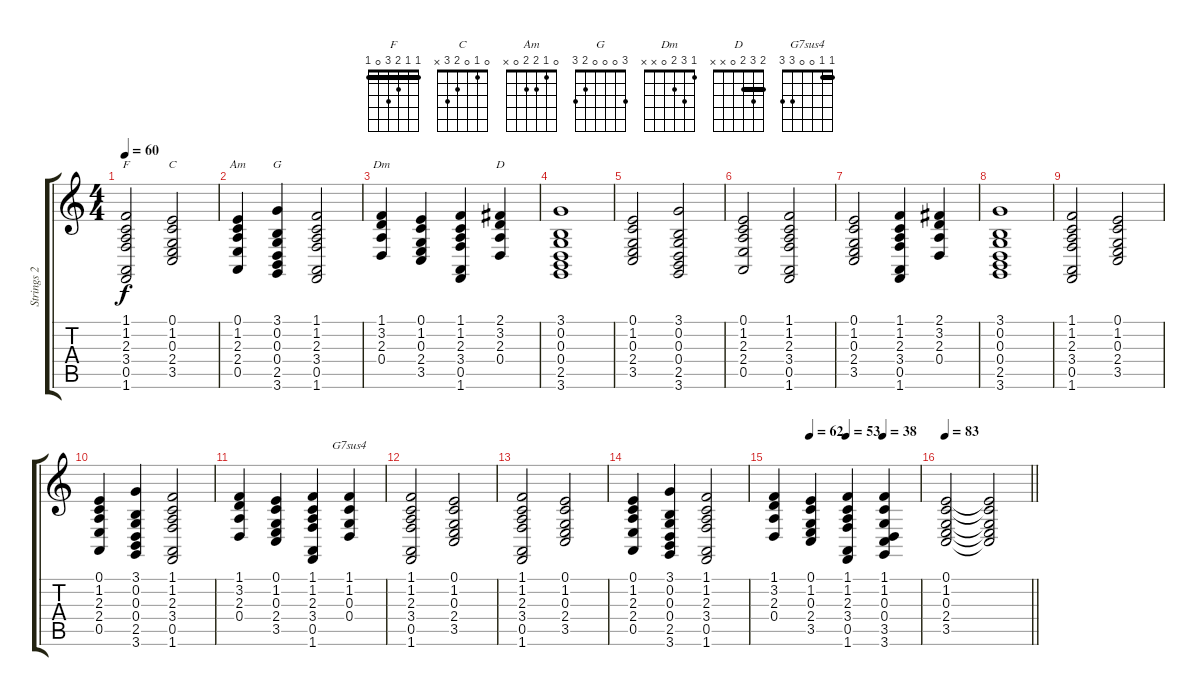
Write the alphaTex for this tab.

\track ("Strings 2" "Strings 2") {instrument stringensemble1}
\staff {score tabs}
\tuning (E4 B3 G3 D3 A2 E2) {hide}
\chord ("F" 1 1 2 3 0 1) {barre 1}
\chord ("C" 0 1 0 2 3 x)
\chord ("Am" 0 1 2 2 0 x)
\chord ("G" 3 0 0 0 2 3)
\chord ("Dm" 1 3 2 0 x x)
\chord ("D" 2 3 2 0 x x) {barre 2}
\chord ("G7sus4" 1 1 0 0 3 3) {barre 1}
\ts (4 4)
\tempo 60
\clef g2
\ks c
(1.1 1.2 2.3 3.4 0.5 1.6).2{ch "F" dy f} (0.1 1.2 0.3 2.4 3.5).2{ch "C"} |
(0.1 1.2 2.3 2.4 0.5).4{ch "Am"} (3.1 0.2 0.3 0.4 2.5 3.6).4{ch "G"} (1.1 1.2 2.3 3.4 0.5 1.6).2 |
(1.1 3.2 2.3 0.4).4{ch "Dm"} (0.1 1.2 0.3 2.4 3.5).4 (1.1 1.2 2.3 3.4 0.5 1.6).4 (2.1 3.2 2.3 0.4).4{ch "D"} |
(3.1 0.2 0.3 0.4 2.5 3.6).1 |
(0.1 1.2 0.3 2.4 3.5).2 (3.1 0.2 0.3 0.4 2.5 3.6).2 |
(0.1 1.2 2.3 2.4 0.5).2 (1.1 1.2 2.3 3.4 0.5 1.6).2 |
(0.1 1.2 0.3 2.4 3.5).2 (1.1 1.2 2.3 3.4 0.5 1.6).4 (2.1 3.2 2.3 0.4).4 |
(3.1 0.2 0.3 0.4 2.5 3.6).1 |
(1.1 1.2 2.3 3.4 0.5 1.6).2 (0.1 1.2 0.3 2.4 3.5).2 |
(0.1 1.2 2.3 2.4 0.5).4 (3.1 0.2 0.3 0.4 2.5 3.6).4 (1.1 1.2 2.3 3.4 0.5 1.6).2 |
(1.1 3.2 2.3 0.4).4 (0.1 1.2 0.3 2.4 3.5).4 (1.1 1.2 2.3 3.4 0.5 1.6).4 (1.1 1.2 0.3 0.4).4{ch "G7sus4"} |
(1.1 1.2 2.3 3.4 0.5 1.6).2 (0.1 1.2 0.3 2.4 3.5).2 |
(1.1 1.2 2.3 3.4 0.5 1.6).2 (0.1 1.2 0.3 2.4 3.5).2 |
(0.1 1.2 2.3 2.4 0.5).4 (3.1 0.2 0.3 0.4 2.5 3.6).4 (1.1 1.2 2.3 3.4 0.5 1.6).2 |
\tempo (62 0.25)
\tempo (53 0.5)
\tempo (38 0.75)
(1.1 3.2 2.3 0.4).4 (0.1 1.2 0.3 2.4 3.5).4 (1.1 1.2 2.3 3.4 0.5 1.6).4 (1.1 1.2 0.3 0.4 3.5 3.6).4 |
\tempo 83
\barLineRight lightlight
(0.1 1.2 0.3 2.4 3.5).2 (0.1{t} 1.2{t} 0.3{t} 2.4{t} 3.5{t}).2
